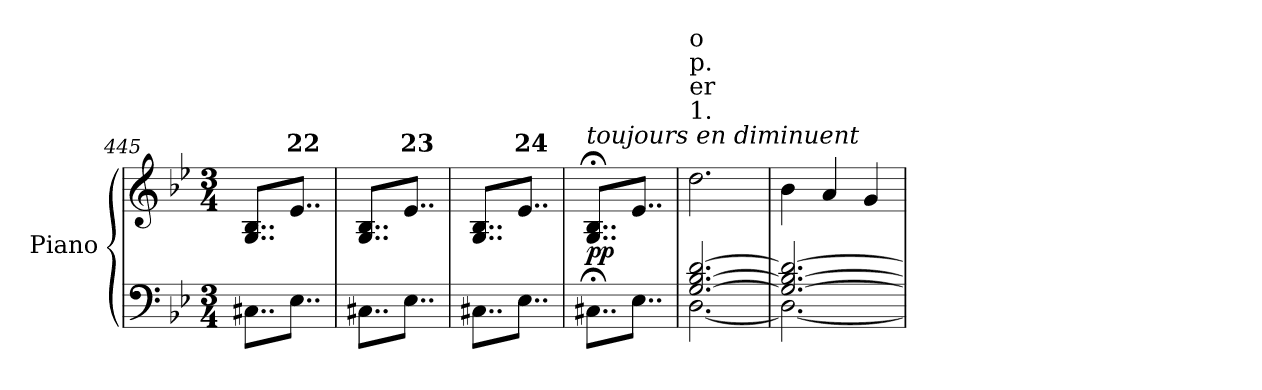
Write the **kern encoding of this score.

**kern	**kern	**dynam
*part1	*part1	*part1
*staff2	*staff1	*staff1/2
*I"Piano	*	*
*I'Pno	*	*
*clefF4	*clefG2	*
*k[b-e-]	*k[b-e-]	*
*B-:	*B-:	*
*M3/4	*M3/4	*
*Xtuplet	*Xtuplet	*
!!LO:REH:place=s1:a:B:enc=none:fs=7.7:t=22:qo=1.5
=445	=445	=445
6..C#X\LL	6..G/ 6..B-/LL	.
6..E-\JJ	6..e-/JJ	.
!!LO:REH:place=s1:a:B:enc=none:fs=7.7:t=23:qo=1.5
=446	=446	=446
6..C#X\LL	6..G/ 6..B-/LL	.
6..E-\JJ	6..e-/JJ	.
!!LO:REH:place=s1:a:B:enc=none:fs=7.7:t=24:qo=1.5
=447	=447	=447
6..C#X\LL	6..G/ 6..B-/LL	.
6..E-\JJ	6..e-/JJ	.
=448	=448	=448
!	!LO:TX:a:i:t=toujours en diminuent	!
!	!	!LO:DY:b
6..C#X;<\LL	6..G/;< 6..B-/;<LL	pp
6..E-\JJ	6..e-/JJ	.
=449	=449	=449
*^	*	*
!	!	!LO:TX:a:t=1.	!
!	!	!LO:TX:a:t=er	!
!	!	!LO:TX:a:t=p.	!
!	!	!LO:TX:a:t=o	!
[>2.G/ [>2.B-/ [>2.d/	[<2.D\	2.dd!\	.
=450	=450	=450	=450
2.G/_ 2.B-/_ 2.d/_	2.D\_	4b-!\	.
.	.	4a!/	.
.	.	4g!/	.
*v	*v	*	*
=	=	=
*-	*-	*-
